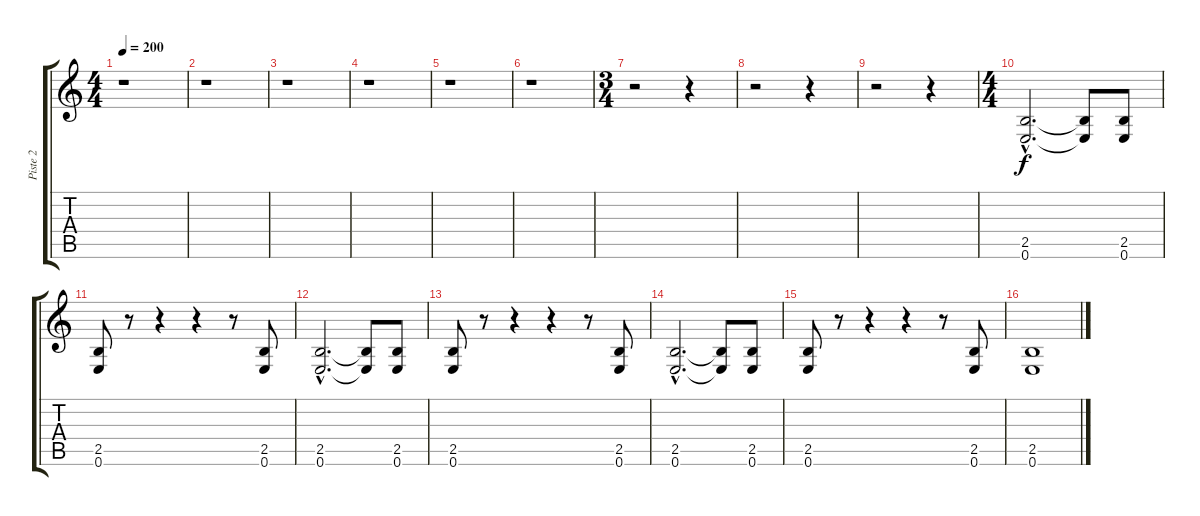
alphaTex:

\track ("Piste 2" "Piste 2") {instrument distortionguitar}
\staff {score tabs}
\tuning (E4 B3 G3 D3 A2 E2) {hide}
\ts (4 4)
\tempo 200
\clef g2
\ks c
r.1{dy f} |
r.1 |
r.1 |
r.1 |
r.1 |
r.1 |
\ts (3 4)
r.2 r.4 |
r.2 r.4 |
r.2 r.4 |
\ts (4 4)
(2.5{hac} 0.6{hac}).2{d} (2.5{t} 0.6{t}).8 (2.5 0.6).8 |
(2.5 0.6).8 r.8 r.4 r.4 r.8 (2.5 0.6).8 |
(2.5{hac} 0.6{hac}).2{d} (2.5{t} 0.6{t}).8 (2.5 0.6).8 |
(2.5 0.6).8 r.8 r.4 r.4 r.8 (2.5 0.6).8 |
(2.5{hac} 0.6{hac}).2{d} (2.5{t} 0.6{t}).8 (2.5 0.6).8 |
(2.5 0.6).8 r.8 r.4 r.4 r.8 (2.5 0.6).8 |
(2.5 0.6).1
